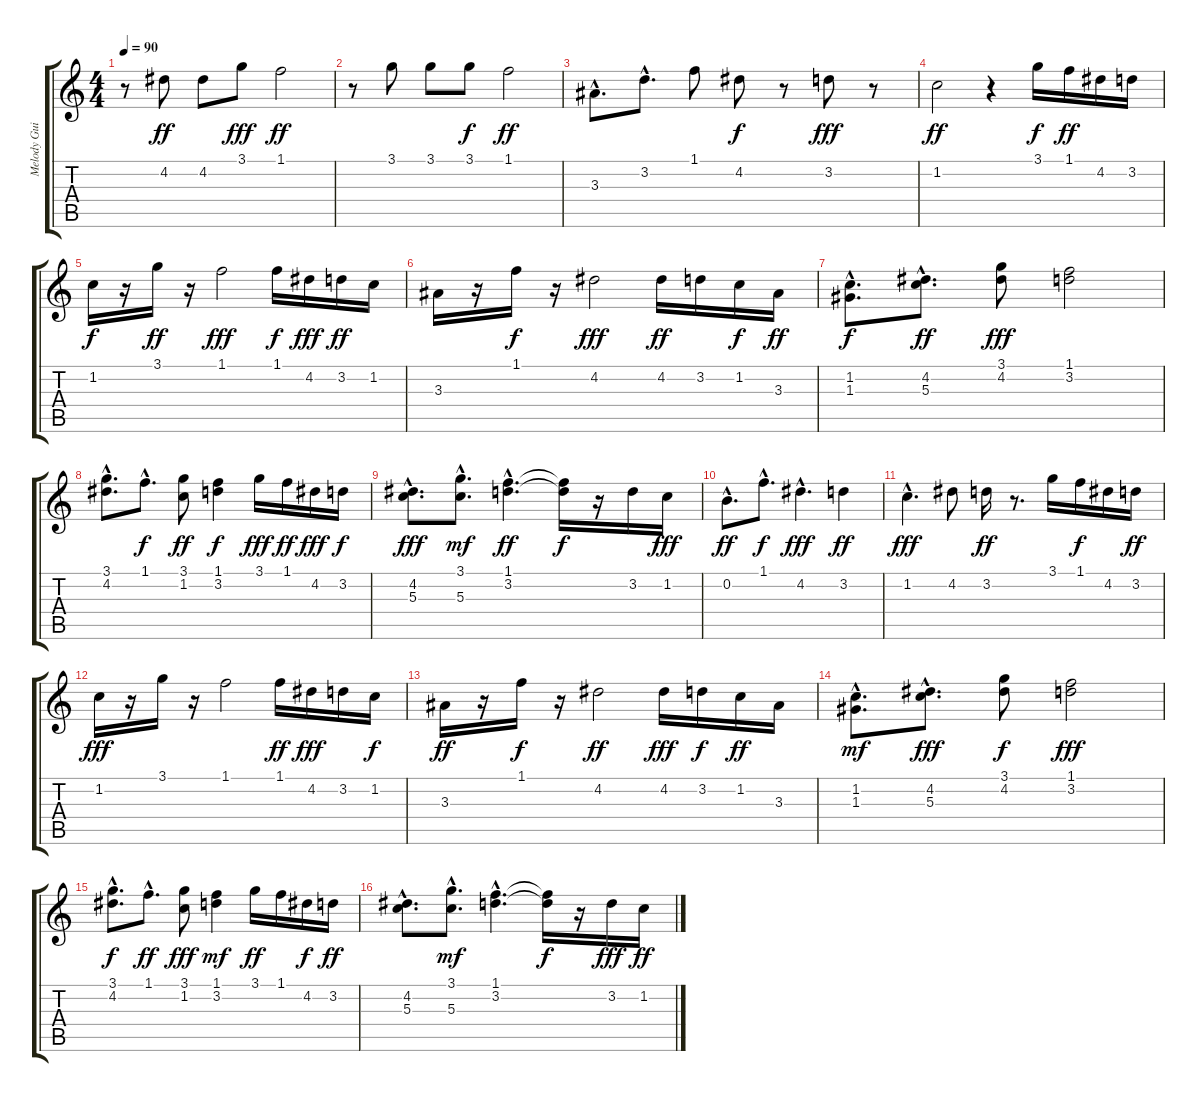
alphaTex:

\track ("Melody Guide" "Melody Gui") {instrument distortionguitar}
\staff {score tabs}
\tuning (E4 B3 G3 D3 A2 E2) {hide}
\ts (4 4)
\tempo 90
\clef g2
\ks c
r.8{dy f} 4.2.8{dy ff} 4.2.8 3.1.8{dy fff} 1.1.2{dy ff} |
r.8 3.1.8 3.1.8 3.1.8{dy f} 1.1.2{dy ff} |
3.3{hac}.8{d} 3.2{hac}.8{d} 1.1.8 4.2.8{dy f} r.8 3.2.8{dy fff} r.8 |
1.2.2{dy ff} r.4 3.1.16{dy f} 1.1.16{dy ff} 4.2.16 3.2.16 |
1.2.16{dy f} r.16 3.1.16{dy ff} r.16 1.1.2{dy fff} 1.1.16{dy f} 4.2.16{dy fff} 3.2.16{dy ff} 1.2.16 |
3.3.16 r.16 1.1.16{dy f} r.16 4.2.2{dy fff} 4.2.16{dy ff} 3.2.16 1.2.16{dy f} 3.3.16{dy ff} |
(1.2{hac} 1.3{hac}).8{d dy f} (4.2{hac} 5.3{hac}).8{d dy ff} (3.1 4.2).8{dy fff} (1.1 3.2).2 |
(3.1{hac} 4.2{hac}).8{d} 1.1{hac}.8{d dy f} (3.1 1.2).8{dy ff} (1.1 3.2).4{dy f} 3.1.16{dy fff} 1.1.16{dy ff} 4.2.16{dy fff} 3.2.16{dy f} |
(4.2{hac} 5.3{hac}).8{d dy fff} (3.1{hac} 5.3{hac}).8{d dy mf} (1.1{hac} 3.2{hac}).4{d dy ff} (1.1{t} 3.2{t}).16{dy f} r.16 3.2.16 1.2.16{dy fff} |
0.2{hac}.8{d dy ff} 1.1{hac}.8{d dy f} 4.2{hac}.4{d dy fff} 3.2.4{dy ff} |
1.2{hac}.4{d dy fff} 4.2.8 3.2.16{dy ff} r.8{d} 3.1.16 1.1.16{dy f} 4.2.16 3.2.16{dy ff} |
1.2.16{dy fff} r.16 3.1.16 r.16 1.1.2 1.1.16{dy ff} 4.2.16{dy fff} 3.2.16 1.2.16{dy f} |
3.3.16{dy ff} r.16 1.1.16{dy f} r.16 4.2.2{dy ff} 4.2.16{dy fff} 3.2.16{dy f} 1.2.16{dy ff} 3.3.16 |
(1.2{hac} 1.3{hac}).8{d dy mf} (4.2{hac} 5.3{hac}).8{d dy fff} (3.1 4.2).8{dy f} (1.1 3.2).2{dy fff} |
(3.1{hac} 4.2{hac}).8{d dy f} 1.1{hac}.8{d dy ff} (3.1 1.2).8{dy fff} (1.1 3.2).4{dy mf} 3.1.16{dy ff} 1.1.16 4.2.16{dy f} 3.2.16{dy ff} |
(4.2{hac} 5.3{hac}).8{d} (3.1{hac} 5.3{hac}).8{d dy mf} (1.1{hac} 3.2{hac}).4{d} (1.1{t} 3.2{t}).16{dy f} r.16 3.2.16{dy fff} 1.2.16{dy ff}
